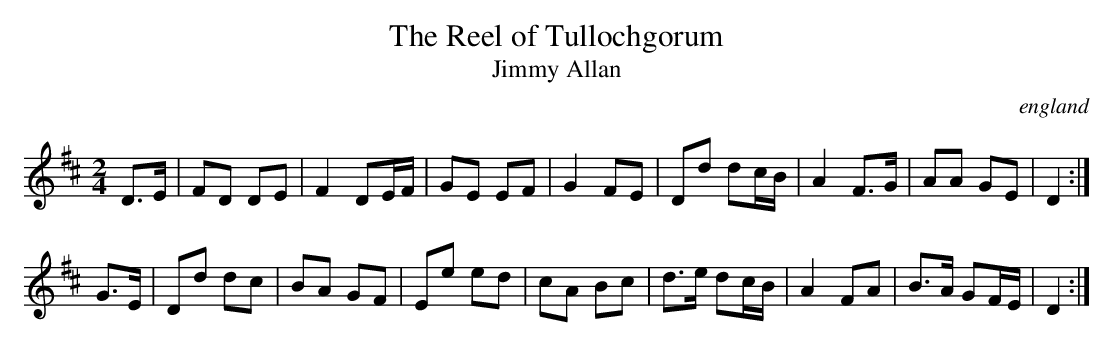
X:1
T:Reel of Tullochgorum, The
T:Jimmy Allan
O:england
M:2/4
L:1/8
K:D
D>E|FD DE|F2 DE/F/|GE EF|G2 FE|Dd dc/B/|A2 F>G|AA GE|D2:|]
G>E|Dd dc|BA GF|Ee ed|cA Bc|d>e dc/B/|A2 FA|B>A GF/E/|D2:|]
